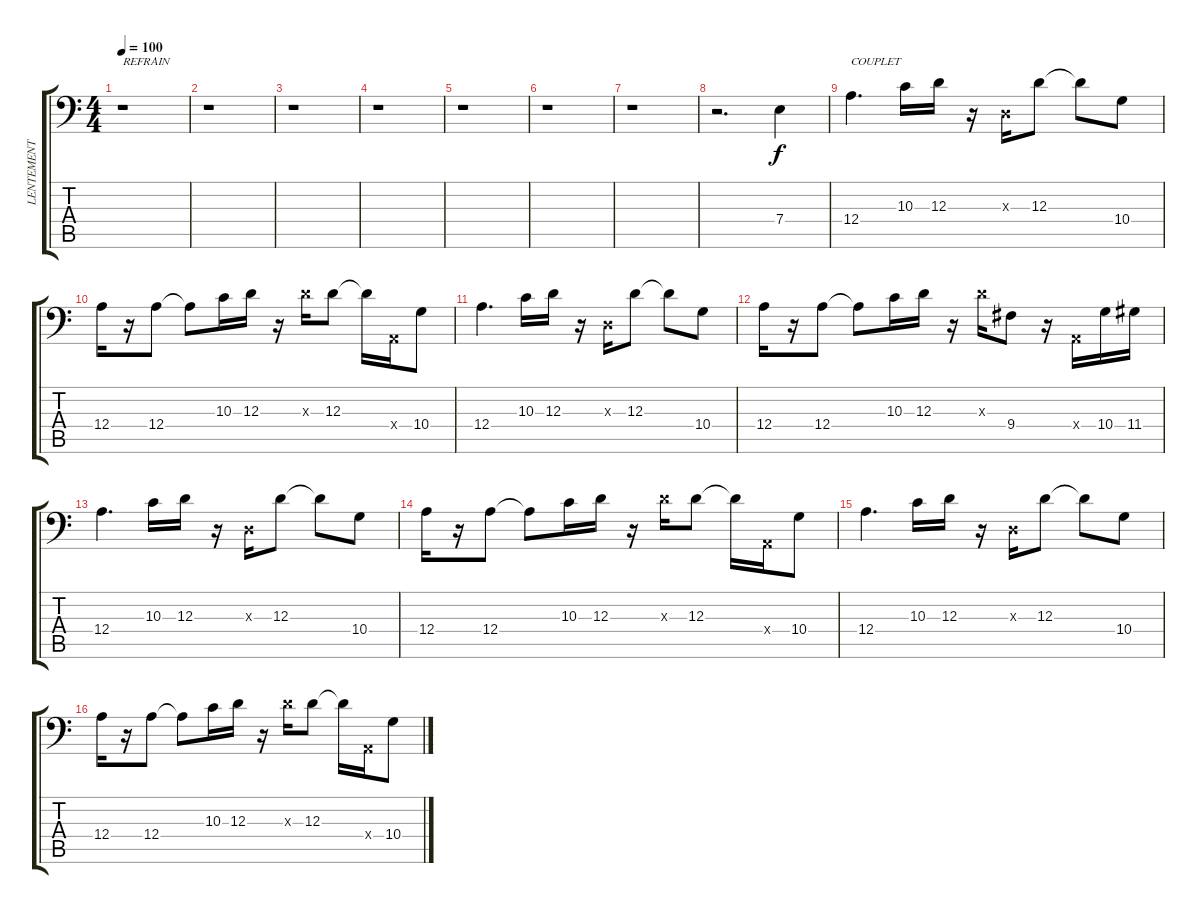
\track ("LENTEMENT (basse)" "LENTEMENT ") {instrument acousticbass}
\staff {score tabs}
\tuning (C3 G2 D2 A1 E1 B0) {hide}
\ts (4 4)
\tempo 100
\clef f4
\ks c
r.1{txt "REFRAIN" dy f} |
r.1 |
r.1 |
r.1 |
r.1 |
r.1 |
r.1 |
r.2{d} 7.4.4 |
12.4.4{d txt "COUPLET"} 10.3.16 12.3.16 r.16 0.3{x}.16 12.3.8 12.3{t}.8 10.4.8 |
12.4.16 r.16 12.4.8 12.4{t}.8 10.3.16 12.3.16 r.16 12.3{x}.16 12.3.8 12.3{t}.16 0.4{x}.16 10.4.8 |
12.4.4{d} 10.3.16 12.3.16 r.16 0.3{x}.16 12.3.8 12.3{t}.8 10.4.8 |
12.4.16 r.16 12.4.8 12.4{t}.8 10.3.16 12.3.16 r.16 12.3{x}.16 9.4.8 r.16 0.4{x}.16 10.4.16 11.4.16 |
12.4.4{d} 10.3.16 12.3.16 r.16 0.3{x}.16 12.3.8 12.3{t}.8 10.4.8 |
12.4.16 r.16 12.4.8 12.4{t}.8 10.3.16 12.3.16 r.16 12.3{x}.16 12.3.8 12.3{t}.16 0.4{x}.16 10.4.8 |
12.4.4{d} 10.3.16 12.3.16 r.16 0.3{x}.16 12.3.8 12.3{t}.8 10.4.8 |
12.4.16 r.16 12.4.8 12.4{t}.8 10.3.16 12.3.16 r.16 12.3{x}.16 12.3.8 12.3{t}.16 0.4{x}.16 10.4.8
